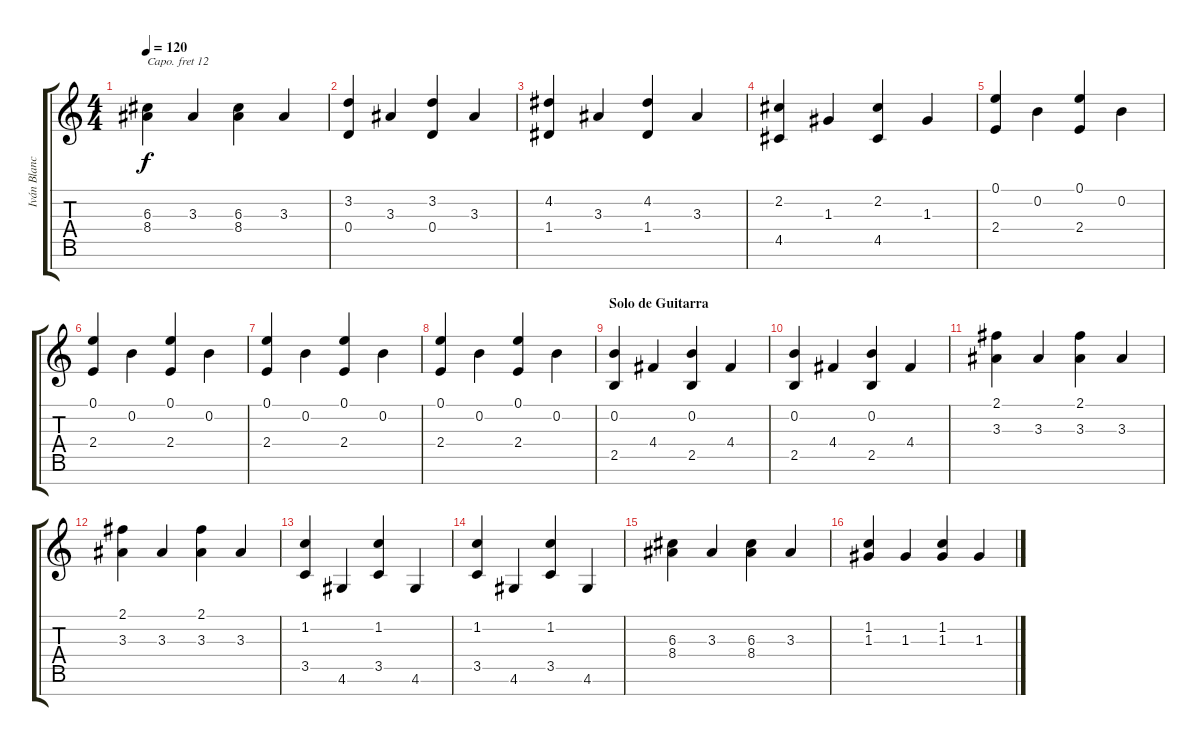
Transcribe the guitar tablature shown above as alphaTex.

\track ("Iván Blanco (Piano \"mano derecha\")" "Iván Blanc") {instrument acousticgrandpiano}
\staff {score tabs}
\capo 12
\tuning (E4 B3 G3 D3 A2 E2 B1) {hide}
\ts (4 4)
\tempo 120
\clef g2
\ks c
(6.3 8.4).4{dy f} 3.3.4 (6.3 8.4).4 3.3.4 |
(3.2 0.4).4 3.3.4 (3.2 0.4).4 3.3.4 |
(4.2 1.4).4 3.3.4 (4.2 1.4).4 3.3.4 |
(2.2 4.5).4 1.3.4 (2.2 4.5).4 1.3.4 |
(0.1 2.4).4 0.2.4 (0.1 2.4).4 0.2.4 |
(0.1 2.4).4 0.2.4 (0.1 2.4).4 0.2.4 |
(0.1 2.4).4 0.2.4 (0.1 2.4).4 0.2.4 |
(0.1 2.4).4 0.2.4 (0.1 2.4).4 0.2.4 |
\section ("" "Solo de Guitarra")
(0.2 2.5).4 4.4.4 (0.2 2.5).4 4.4.4 |
(0.2 2.5).4 4.4.4 (0.2 2.5).4 4.4.4 |
(2.1 3.3).4 3.3.4 (2.1 3.3).4 3.3.4 |
(2.1 3.3).4 3.3.4 (2.1 3.3).4 3.3.4 |
(1.2 3.5).4 4.6.4 (1.2 3.5).4 4.6.4 |
(1.2 3.5).4 4.6.4 (1.2 3.5).4 4.6.4 |
(6.3 8.4).4 3.3.4 (6.3 8.4).4 3.3.4 |
(1.2 1.3).4 1.3.4 (1.2 1.3).4 1.3.4
